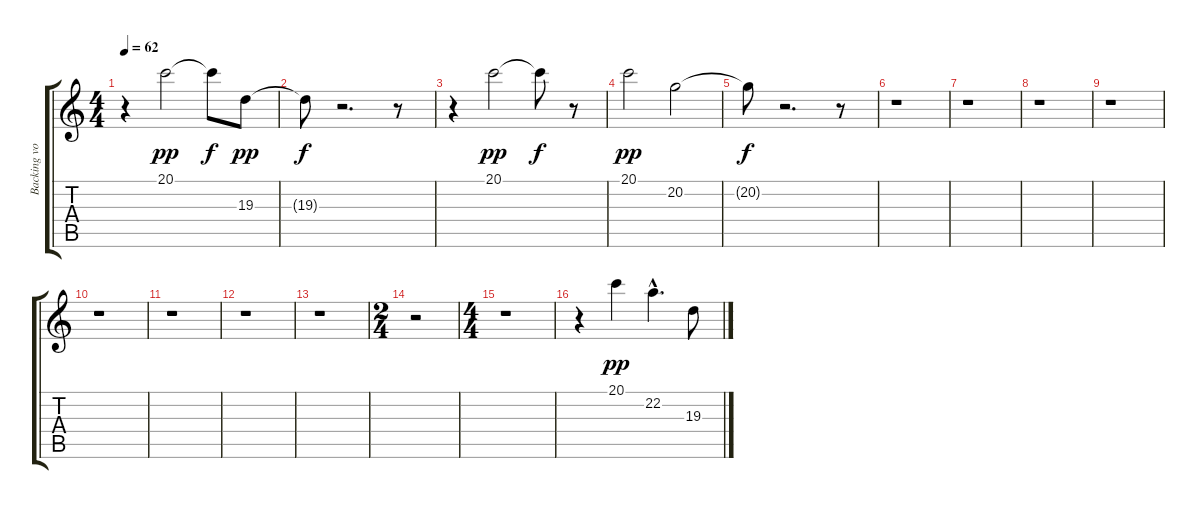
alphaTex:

\track ("Backing vocals | Don't" "Backing vo") {instrument choiraahs}
\staff {score tabs}
\tuning (E4 B3 G3 D3 A2 E2) {hide}
\ts (4 4)
\tempo 62
\clef g2
\ks c
r.4{dy f} 20.1.2{dy pp} 20.1{t}.8{dy f} 19.3.8{dy pp} |
19.3{t}.8{dy f} r.2{d} r.8 |
r.4 20.1.2{dy pp} 20.1{t}.8{dy f} r.8 |
20.1.2{dy pp} 20.2.2 |
20.2{t}.8{dy f} r.2{d} r.8 |
r.1 |
r.1 |
r.1 |
r.1 |
r.1 |
r.1 |
r.1 |
r.1 |
\ts (2 4)
r.2 |
\ts (4 4)
r.1 |
r.4 20.1.4{dy pp} 22.2{hac}.4{d} 19.3.8
